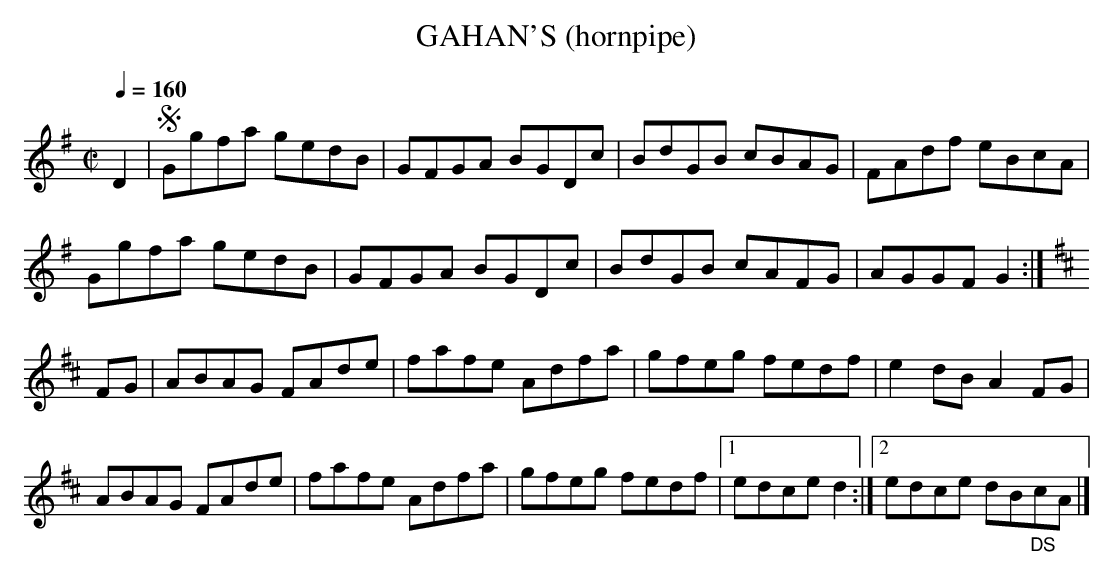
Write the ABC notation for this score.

X:1
T:GAHAN'S (hornpipe)
Q:1/4=160
L:1/8
M:C|
K:G
D2|SGgfa gedB|GFGA BGDc|BdGB cBAG|FAdf eBcA|
Ggfa gedB|GFGA BGDc|BdGB cAFG|AGGF G2:|
K:D
FG|ABAG FAde|fafe Adfa|gfeg fedf|e2dB A2FG|
ABAG FAde|fafe Adfa|gfeg fedf|1 edce d2:|\
[2 edce dB"_DS"cA|]
